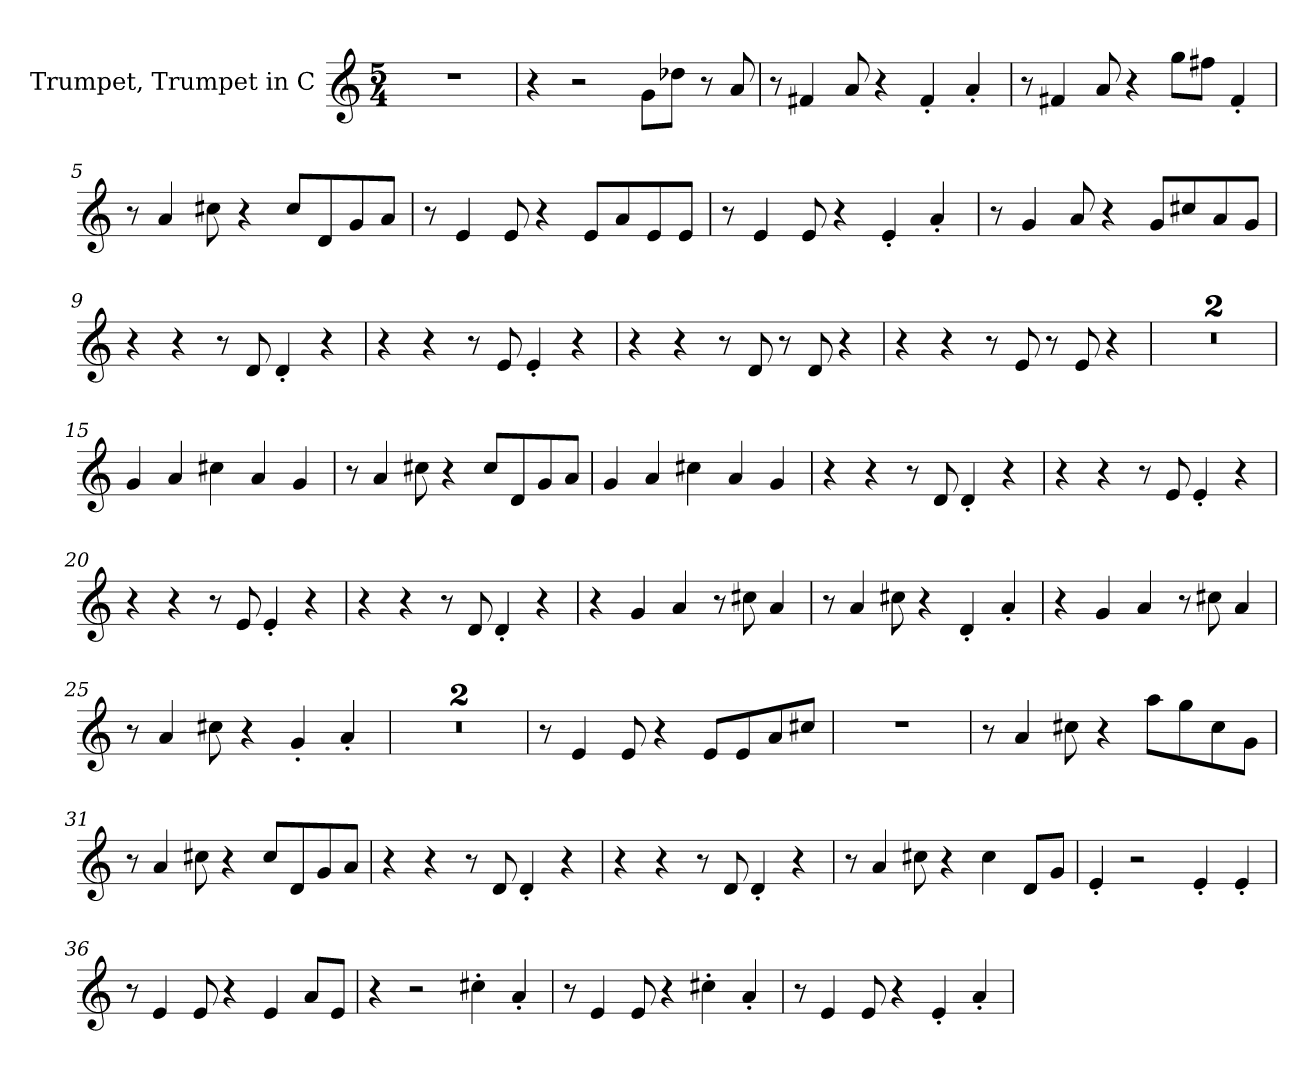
**kern	**dynam
*part1	*part1
*staff1	*staff1
*I"Trumpet, Trumpet in C	*
*I'Tpt.	*
*clefG2	*
*ITrd1c2	*
*M5/4	*
=1	=1
4%5r	♩ = 120
=2	=2
4r	.
2r	.
8fL	.
8cc-XJ	.
8r	.
8g	.
=3	=3
8r	.
4en	.
8g	.
4r	.
4e'	.
4g'	.
=4	=4
8r	.
4en	.
8g	.
4r	.
8ffL	.
8eenJ	.
4e'	.
=5	=5
8r	.
4g	.
8bn	.
4r	.
8bL	.
8c	.
8f	.
8gJ	.
!!LO:LB:g=z
=6	=6
8r	.
4d	.
8d	.
4r	.
8dL	.
8g	.
8d	.
8dJ	.
=7	=7
8r	.
4d	.
8d	.
4r	.
4d'	.
4g'	.
=8	=8
8r	.
4f	.
8g	.
4r	.
8fL	.
8bn	.
8g	.
8fJ	.
=9	=9
4r	.
4r	.
8r	.
8c	.
4c'	.
4r	.
=10	=10
4r	.
4r	.
8r	.
8d	.
4d'	.
4r	.
!!LO:LB:g=z
=11	=11
4r	.
4r	.
8r	.
8c	.
8r	.
8c	.
4r	.
=12	=12
4r	.
4r	.
8r	.
8d	.
8r	.
8d	.
4r	.
=13	=13
4%5r	.
=14	=14
4%5r	.
=15	=15
4f	.
4g	.
4bn	.
4g	.
4f	.
=16	=16
8r	.
4g	.
8bn	.
4r	.
8bL	.
8c	.
8f	.
8gJ	.
!!LO:LB:g=z
=17	=17
4f	.
4g	.
4bn	.
4g	.
4f	.
=18	=18
4r	.
4r	.
8r	.
8c	.
4c'	.
4r	.
=19	=19
4r	.
4r	.
8r	.
8d	.
4d'	.
4r	.
=20	=20
4r	.
4r	.
8r	.
8d	.
4d'	.
4r	.
=21	=21
4r	.
4r	.
8r	.
8c	.
4c'	.
4r	.
!!LO:LB:g=z
=22	=22
4r	.
4f	.
4g	.
8r	.
8bn	.
4g	.
=23	=23
8r	.
4g	.
8bn	.
4r	.
4c'	.
4g'	.
=24	=24
4r	.
4f	.
4g	.
8r	.
8bn	.
4g	.
=25	=25
8r	.
4g	.
8bn	.
4r	.
4f'	.
4g'	.
=26	=26
4%5r	.
=27	=27
4%5r	.
!!LO:LB:g=z
=28	=28
8r	.
4d	.
8d	.
4r	.
8dL	.
8d	.
8g	.
8bnJ	.
=29	=29
4%5r	.
=30	=30
8r	.
4g	.
8bn	.
4r	.
8ggL	.
8ff	.
8b	.
8fJ	.
=31	=31
8r	.
4g	.
8bn	.
4r	.
8bL	.
8c	.
8f	.
8gJ	.
=32	=32
4r	.
4r	.
8r	.
8c	.
4c'	.
4r	.
!!LO:LB:g=z
=33	=33
4r	.
4r	.
8r	.
8c	.
4c'	.
4r	.
=34	=34
8r	.
4g	.
8bn	.
4r	.
4b	.
8cL	.
8fJ	.
=35	=35
4d'	.
2r	.
4d'	.
4d'	.
=36	=36
8r	.
4d	.
8d	.
4r	.
4d	.
8gL	.
8dJ	.
=37	=37
4r	.
2r	.
4bn'	.
4g'	.
!!LO:LB:g=z
=38	=38
8r	.
4d	.
8d	.
4r	.
4bn'	.
4g'	.
=39	=39
8r	.
4d	.
8d	.
4r	.
4d'	.
4g'	.
=	=
*-	*-
